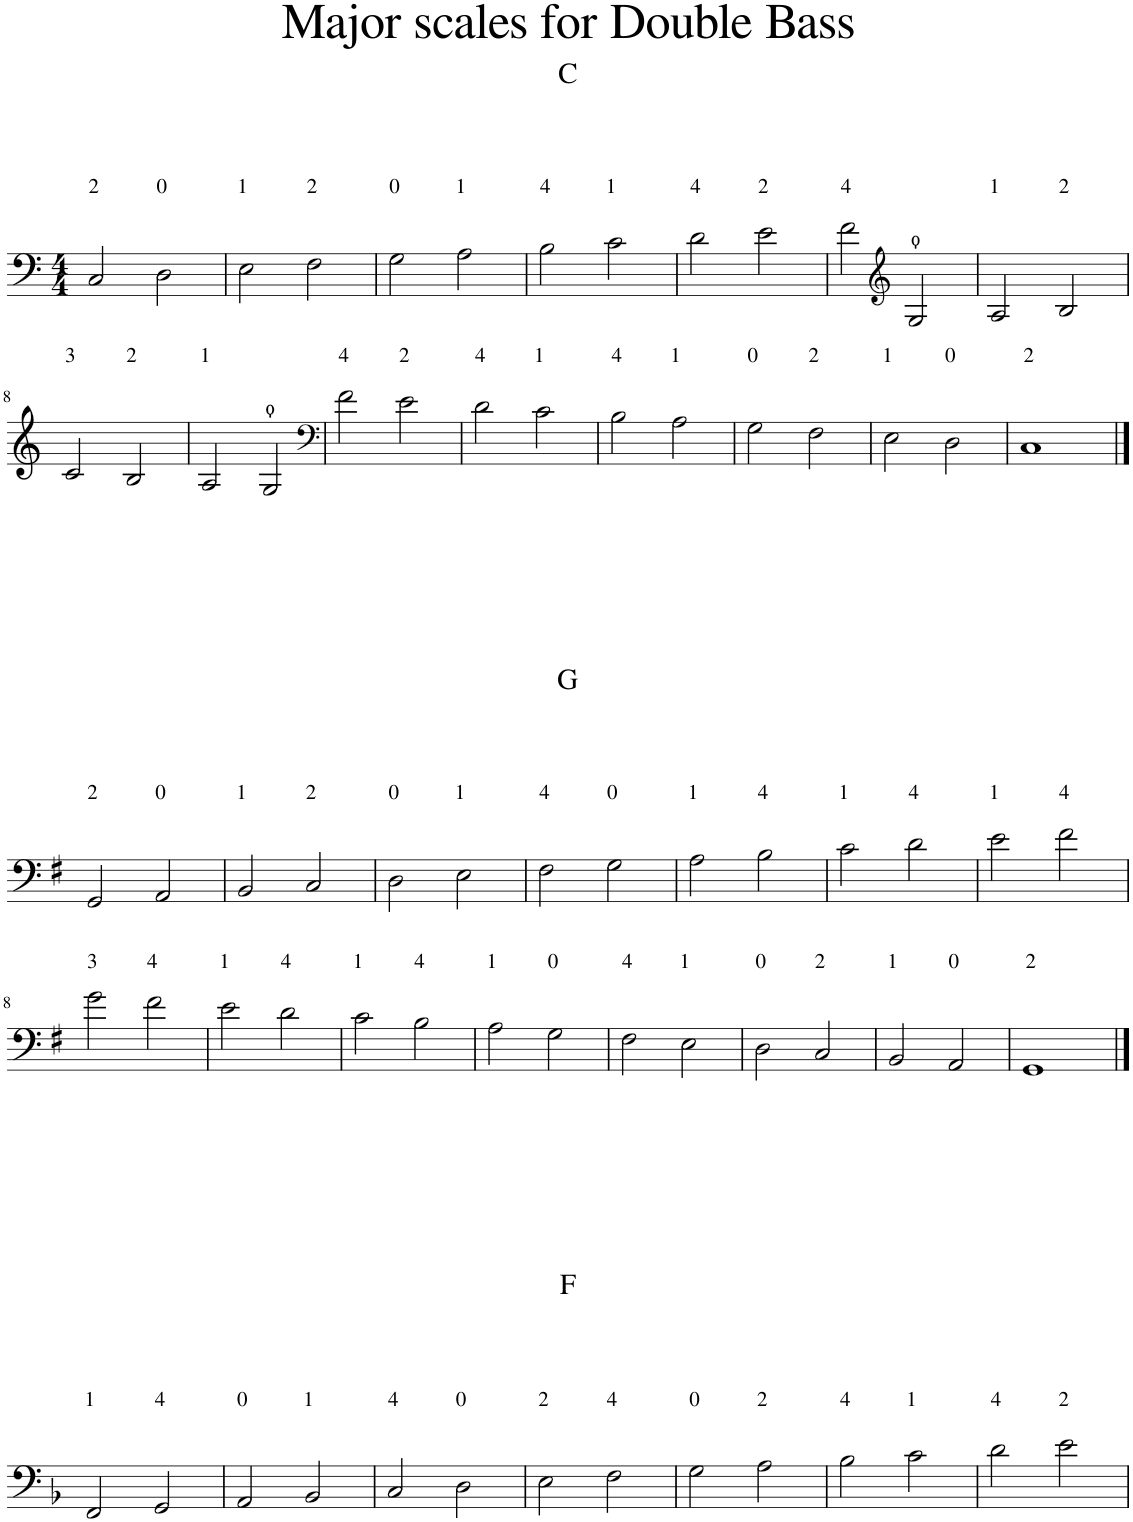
**kern
*part1
*staff1
*I"[Double Bass (C1-F5, E1-D3)]
*I'Db.
*clefF4
*Trd7c12
*k[]
*M4/4
=1
!LO:TX:a:t=2
2C/
!LO:TX:a:t=0
2D\
=2
!LO:TX:a:t=1
2E\
!LO:TX:a:t=2
2F\
=3
!LO:TX:a:t=0
2G\
!LO:TX:a:t=1
2A\
=4
!LO:TX:a:t=4
2B\
!LO:TX:a:t=1
2c\
=5
!LO:TX:a:t=4
2d\
!LO:TX:a:t=2
2e\
=6
!LO:TX:a:t=4
2f\
*clefG2
2G/
=7
!LO:TX:a:t=1
2A/
!LO:TX:a:t=2
2B/
!!LO:LB:g=z
=8
!LO:TX:a:t=3
2c/
!LO:TX:a:t=2
2B/
=9
!LO:TX:a:t=1
2A/
2G/
=10
*clefF4
!LO:TX:a:t=4
2f\
!LO:TX:a:t=2
2e\
=11
!LO:TX:a:t=4
2d\
!LO:TX:a:t=1
2c\
=12
!LO:TX:a:t=4
2B\
!LO:TX:a:t=1
2A\
=13
!LO:TX:a:t=0
2G\
!LO:TX:a:t=2
2F\
=14
!LO:TX:a:t=1
2E\
!LO:TX:a:t=0
2D\
=15
!LO:TX:a:t=2
1C
!!LO:LB:g=z
==1
*k[f#]
*G:
!LO:TX:a:t=2
2GG/
!LO:TX:a:t=0
2AA/
=2
!LO:TX:a:t=1
2BB/
!LO:TX:a:t=2
2C/
=3
!LO:TX:a:t=0
2D\
!LO:TX:a:t=1
2E\
=4
!LO:TX:a:t=4
2F#\
!LO:TX:a:t=0
2G\
=5
!LO:TX:a:t=1
2A\
!LO:TX:a:t=4
2B\
=6
!LO:TX:a:t=1
2c\
!LO:TX:a:t=4
2d\
=7
!LO:TX:a:t=1
2e\
!LO:TX:a:t=4
2f#\
!!LO:LB:g=z
=8
!LO:TX:a:t=3
2g\
!LO:TX:a:t=4
2f#\
=9
!LO:TX:a:t=1
2e\
!LO:TX:a:t=4
2d\
=10
!LO:TX:a:t=1
2c\
!LO:TX:a:t=4
2B\
=11
!LO:TX:a:t=1
2A\
!LO:TX:a:t=0
2G\
=12
!LO:TX:a:t=4
2F#\
!LO:TX:a:t=1
2E\
=13
!LO:TX:a:t=0
2D\
!LO:TX:a:t=2
2C/
=14
!LO:TX:a:t=1
2BB/
!LO:TX:a:t=0
2AA/
=15
!LO:TX:a:t=2
1GG
!!LO:LB:g=z
==1
*k[b-]
*F:
!LO:TX:a:t=1
2FF/
!LO:TX:a:t=4
2GG/
=2
!LO:TX:a:t=0
2AA/
!LO:TX:a:t=1
2BB-/
=3
!LO:TX:a:t=4
2C/
!LO:TX:a:t=0
2D\
=4
!LO:TX:a:t=2
2E\
!LO:TX:a:t=4
2F\
=5
!LO:TX:a:t=0
2G\
!LO:TX:a:t=2
2A\
=6
!LO:TX:a:t=4
2B-\
!LO:TX:a:t=1
2c\
=7
!LO:TX:a:t=4
2d\
!LO:TX:a:t=2
2e\
=
*-
